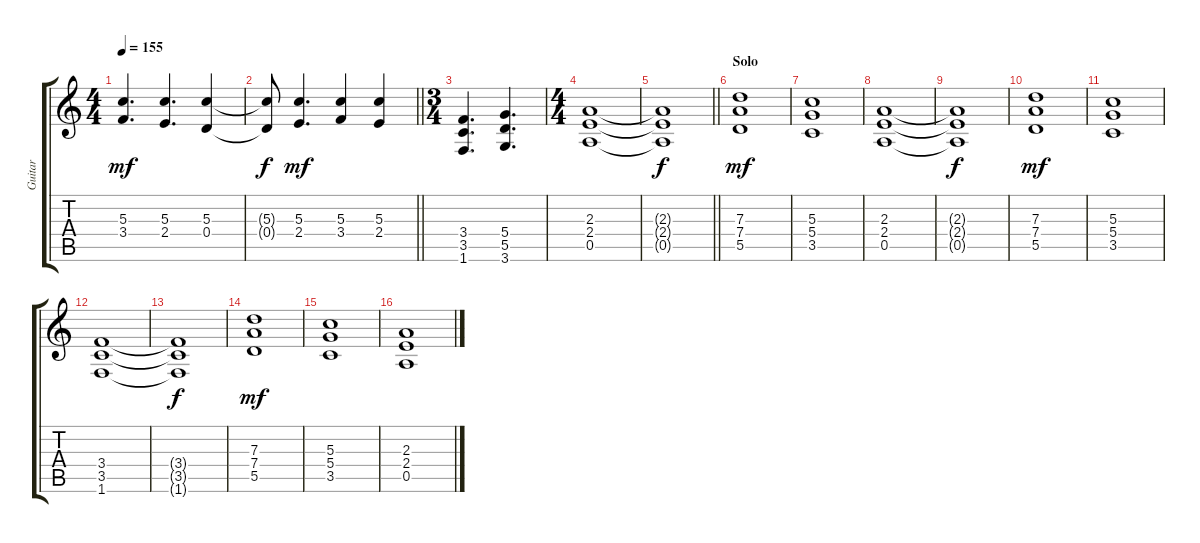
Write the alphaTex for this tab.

\track ("Guitar" "Guitar") {instrument overdrivenguitar}
\staff {score tabs}
\tuning (E4 B3 G3 D3 A2 E2) {hide}
\ts (4 4)
\tempo 155
\clef g2
\ks c
(5.3 3.4).4{d dy mf} (5.3 2.4).4{d} (5.3 0.4).4 |
\barLineRight lightlight
(5.3{t} 0.4{t}).8{dy f} (5.3 2.4).4{d dy mf} (5.3 3.4).4 (5.3 2.4).4 |
\ts (3 4)
(3.4 3.5 1.6).4{d} (5.4 5.5 3.6).4{d} |
\ts (4 4)
(2.3 2.4 0.5).1 |
\barLineRight lightlight
(2.3{t} 2.4{t} 0.5{t}).1{dy f} |
\section ("" "Solo")
(7.3 7.4 5.5).1{dy mf} |
(5.3 5.4 3.5).1 |
(2.3 2.4 0.5).1 |
(2.3{t} 2.4{t} 0.5{t}).1{dy f} |
(7.3 7.4 5.5).1{dy mf} |
(5.3 5.4 3.5).1 |
(3.4 3.5 1.6).1 |
(3.4{t} 3.5{t} 1.6{t}).1{dy f} |
(7.3 7.4 5.5).1{dy mf} |
(5.3 5.4 3.5).1 |
(2.3 2.4 0.5).1
